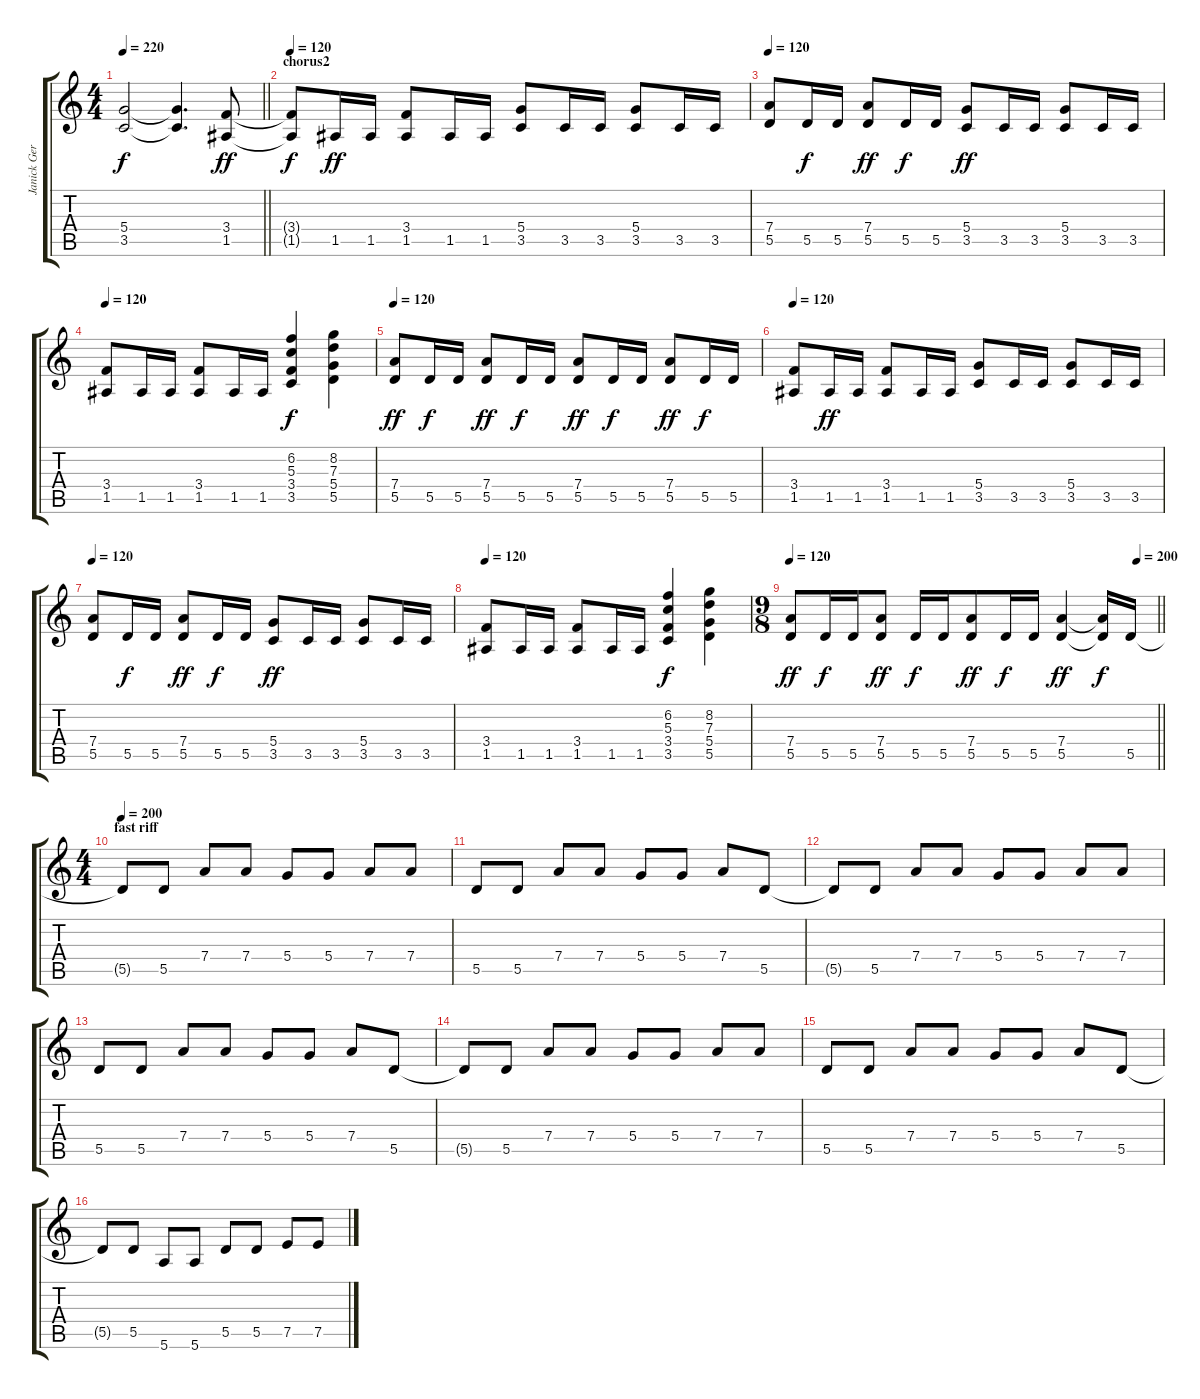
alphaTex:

\track ("Janick Gers" "Janick Ger") {instrument distortionguitar}
\staff {score tabs}
\tuning (E4 B3 G3 D3 A2 E2) {hide}
\ts (4 4)
\tempo 220
\clef g2
\barLineRight lightlight
\ks c
(5.4{t} 3.5{t}).2{dy f} (5.4{t} 3.5{t}).4{d} (3.4 1.5).8{dy ff} |
\section ("" "chorus2")
\tempo 120
(3.4{t} 1.5{t}).8{dy f} 1.5.16{dy ff} 1.5.16 (3.4 1.5).8 1.5.16 1.5.16 (5.4 3.5).8 3.5.16 3.5.16 (5.4 3.5).8 3.5.16 3.5.16 |
\tempo 120
(7.4 5.5).8 5.5.16{dy f} 5.5.16 (7.4 5.5).8{dy ff} 5.5.16{dy f} 5.5.16 (5.4 3.5).8{dy ff} 3.5.16 3.5.16 (5.4 3.5).8 3.5.16 3.5.16 |
\tempo 120
(3.4 1.5).8 1.5.16 1.5.16 (3.4 1.5).8 1.5.16 1.5.16 (6.2 5.3 3.4 3.5).4{dy f} (8.2 7.3 5.4 5.5).4 |
\tempo 120
(7.4 5.5).8{dy ff} 5.5.16{dy f} 5.5.16 (7.4 5.5).8{dy ff} 5.5.16{dy f} 5.5.16 (7.4 5.5).8{dy ff} 5.5.16{dy f} 5.5.16 (7.4 5.5).8{dy ff} 5.5.16{dy f} 5.5.16 |
\tempo 120
(3.4 1.5).8 1.5.16{dy ff} 1.5.16 (3.4 1.5).8 1.5.16 1.5.16 (5.4 3.5).8 3.5.16 3.5.16 (5.4 3.5).8 3.5.16 3.5.16 |
\tempo 120
(7.4 5.5).8 5.5.16{dy f} 5.5.16 (7.4 5.5).8{dy ff} 5.5.16{dy f} 5.5.16 (5.4 3.5).8{dy ff} 3.5.16 3.5.16 (5.4 3.5).8 3.5.16 3.5.16 |
\tempo 120
(3.4 1.5).8 1.5.16 1.5.16 (3.4 1.5).8 1.5.16 1.5.16 (6.2 5.3 3.4 3.5).4{dy f} (8.2 7.3 5.4 5.5).4 |
\ts (9 8)
\tempo (200 0.9444444444444444)
\tempo 120
\barLineRight lightlight
(7.4 5.5).8{dy ff} 5.5.16{dy f} 5.5.16 (7.4 5.5).8{dy ff} 5.5.16{dy f} 5.5.16 (7.4 5.5).8{dy ff} 5.5.16{dy f} 5.5.16 (7.4 5.5).4{dy ff} (7.4{t} 5.5{t}).16{dy f} 5.5.16 |
\ts (4 4)
\section ("" "fast riff")
\tempo 220
\tempo 200
5.5{t}.8 5.5.8 7.4.8 7.4.8 5.4.8 5.4.8 7.4.8 7.4.8 |
5.5.8 5.5.8 7.4.8 7.4.8 5.4.8 5.4.8 7.4.8 5.5.8 |
5.5{t}.8 5.5.8 7.4.8 7.4.8 5.4.8 5.4.8 7.4.8 7.4.8 |
5.5.8 5.5.8 7.4.8 7.4.8 5.4.8 5.4.8 7.4.8 5.5.8 |
5.5{t}.8 5.5.8 7.4.8 7.4.8 5.4.8 5.4.8 7.4.8 7.4.8 |
5.5.8 5.5.8 7.4.8 7.4.8 5.4.8 5.4.8 7.4.8 5.5.8 |
5.5{t}.8 5.5.8 5.6.8 5.6.8 5.5.8 5.5.8 7.5.8 7.5.8
